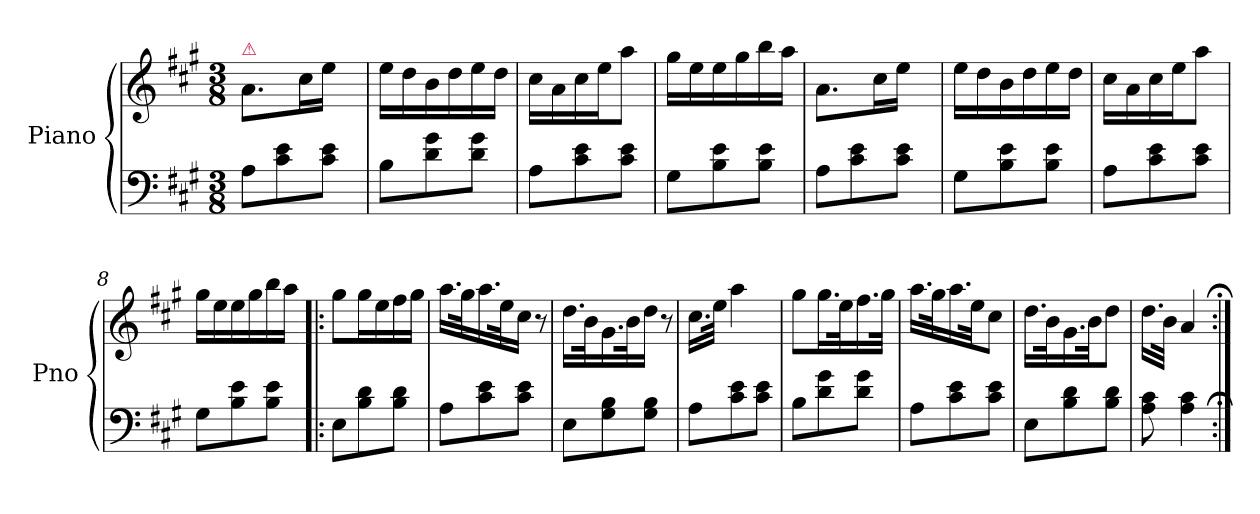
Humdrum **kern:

**kern	**kern
*part1	*part1
*staff2	*staff1
*I"Piano	*
*I'Pno	*
*clefF4	*clefG2
*k[f#c#g#]	*k[f#c#g#]
*M3/8	*M3/8
=1	=1
!	!LO:TX:a:Bi:color=crimson:t=⚠
8A\L	8.a\L
8c#\ 8e\	.
.	16cc#\L
8c#\ 8e\J	16ee\JJ
.	16ryy
=2	=2
8B\L	16ee\LL
.	16dd\
8d\ 8g#\	16b\
.	16dd\
8d\ 8g#\J	16ee\
.	16dd\JJ
=3	=3
8A\L	16cc#\LL
.	16a\
8c#\ 8e\	16cc#\
.	16ee\J
8c#\ 8e\J	8aa\J
=4	=4
8G#\L	16gg#\LL
.	16ee\
8B\ 8e\	16ee\
.	16gg#\
8B\ 8e\J	16bb\
.	16aa\JJ
=5	=5
8A\L	8.a\L
8c#\ 8e\	.
.	16cc#\L
8c#\ 8e\J	16ee\JJ
.	16ryy
=6	=6
8G#\L	16ee\LL
.	16dd\
8B\ 8e\	16b\
.	16dd\
8B\ 8e\J	16ee\
.	16dd\JJ
=7	=7
8A\L	16cc#\LL
.	16a\
8c#\ 8e\	16cc#\
.	16ee\J
8c#\ 8e\J	8aa\J
=8	=8
8G#\L	16gg#\LL
.	16ee\
8B\ 8e\	16ee\
.	16gg#\
8B\ 8e\J	16bb\
.	16aa\JJ
=9!|:	=9!|:
8E\L	8gg#\L
8B\ 8d\	16gg#\L
.	16ee\
8B\ 8d\J	16ff#\
.	16gg#\JJ
=10	=10
8A\L	16.aa\LL
.	32gg#\K
8c#\ 8e\	16.aa\
.	32ee\K
8c#\ 8e\J	16cc#\JJ
!	!LO:N:vis=8
.	16r
=11	=11
8E\L	16.dd\LL
.	32b\K
8G#\ 8B\	16.g#\
.	32b\K
8G#\ 8B\J	16dd\JJ
!	!LO:N:vis=8
.	16r
=12	=12
8A\L	16.cc#\LL
.	32ee\JJk
8c#\ 8e\	4aa\
8c#\ 8e\J	.
=13	=13
8B\L	8gg#\L
8d\ 8g#\	16.gg#\L
.	32ee\K
8d\ 8g#\J	16.ff#\
.	32gg#\JJk
=14	=14
8A\L	16.aa\LL
.	32gg#\K
8c#\ 8e\	16.aa\
.	32ee\JK
8c#\ 8e\J	8cc#\J
=15	=15
8E\L	16.dd\LL
.	32b\K
8B\ 8d\	16.g#\
.	32b\JK
8B\ 8d\J	8dd\J
=16	=16
8A\ 8c#\	16.dd\LL
.	32b\JJk
4A\ 4c#\	4a/
=:|!;	=:|!;
*-	*-
